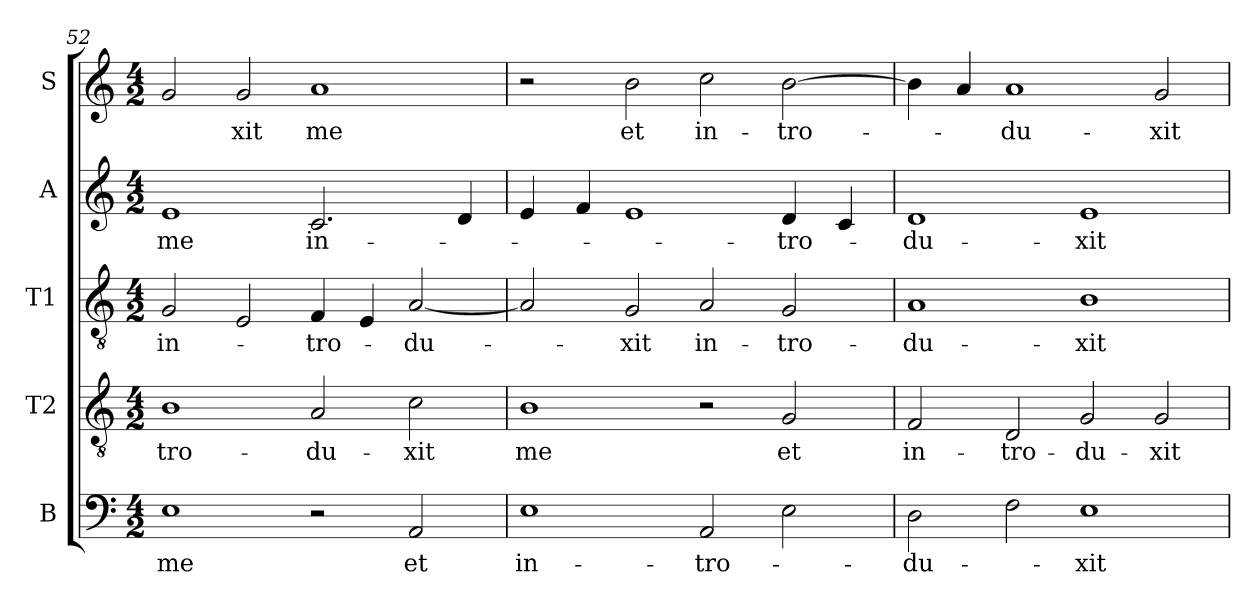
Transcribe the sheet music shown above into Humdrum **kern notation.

**kern	**text	**kern	**text	**kern	**text	**kern	**text	**kern	**text
*part5	*part5	*part4	*part4	*part3	*part3	*part2	*part2	*part1	*part1
*staff5	*staff5	*staff4	*staff4	*staff3	*staff3	*staff2	*staff2	*staff1	*staff1
*I"B	*	*I"T2	*	*I"T1	*	*I"A	*	*I"S	*
*clefF4	*	*clefGv2	*	*clefGv2	*	*clefG2	*	*clefG2	*
*M4/2	*	*M4/2	*	*M4/2	*	*M4/2	*	*M4/2	*
=52	=52	=52	=52	=52	=52	=52	=52	=52	=52
!	!LO:LY:b:cj	!	!LO:LY:b:cj	!	!LO:LY:b:cj	!	!LO:LY:b:cj	!	!
1E	me	1B	-tro-	2G/	in-	1e	me	2g/	.
!	!	!	!	!	!	!	!	!	!LO:LY:b:cj
.	.	.	.	2E/	.	.	.	2g/	-xit
!	!	!	!LO:LY:b:cj	!	!LO:LY:b:cj	!	!LO:LY:b:cj	!	!LO:LY:b:cj
2r	.	2A/	-du-	4F/	-tro-	2.c/	in-	1a	me
.	.	.	.	4E/	.	.	.	.	.
!	!LO:LY:b:cj	!	!LO:LY:b:cj	!	!LO:LY:b:cj	!	!	!	!
2AA/	et	2c\	-xit	[>2A/	-du-	.	.	.	.
.	.	.	.	.	.	4d/	.	.	.
!!LO:LB:g=z
=53	=53	=53	=53	=53	=53	=53	=53	=53	=53
!	!LO:LY:b:cj	!	!LO:LY:b:cj	!	!	!	!	!	!
*	*	*	*	*^	*	*	*	*	*
1E	in-	1B	me	2A/]	64ryy	.	4e/	.	2r	.
.	.	.	.	.	1ryy	.	.	.	.	.
.	.	.	.	.	.	.	4f/	.	.	.
!	!	!	!	!	!	!LO:LY:b:cj	!	!	!	!LO:LY:b:cj
.	.	.	.	2G/	.	-xit	1e	.	2b\	et
!	!LO:LY:b:cj	!	!	!	!	!LO:LY:b:cj	!	!	!	!LO:LY:b:cj
2AA/	-tro-	2r	.	2A/	.	in-	.	.	2cc\	in-
.	.	.	.	.	2ryy	.	.	.	.	.
!	!	!	!LO:LY:b:cj	!	!	!LO:LY:b:cj	!	!LO:LY:b:cj	!	!LO:LY:b
2E\	.	2G/	et	2G/	.	-tro-	4d/	-tro-	[>2b\	-tro-
.	.	.	.	.	4ryy	.	.	.	.	.
.	.	.	.	.	.	.	4c/	.	.	.
.	.	.	.	.	8...ryy	.	.	.	.	.
=54	=54	=54	=54	=54	=54	=54	=54	=54	=54	=54
!	!LO:LY:b:cj	!	!LO:LY:b:cj	!	!	!LO:LY:b:cj	!	!LO:LY:b:cj	!	!
*	*	*	*	*v	*v	*	*	*	*	*
2D\	-du-	2F/	in-	1A	-du-	1d	-du-	4b\]	.
.	.	.	.	.	.	.	.	4a/	.
!	!	!	!LO:LY:b:rj	!	!	!	!	!	!LO:LY:b:cj
2F\	.	2D/	-tro-	.	.	.	.	1a	-du-
!	!LO:LY:b:cj	!	!LO:LY:b:cj	!	!LO:LY:b:cj	!	!LO:LY:b:cj	!	!
1E	-xit	2G/	-du-	1B	-xit	1e	-xit	.	.
!	!	!	!LO:LY:b:cj	!	!	!	!	!	!LO:LY:b:cj
.	.	2G/	-xit	.	.	.	.	2g/	-xit
=	=	=	=	=	=	=	=	=	=
*-	*-	*-	*-	*-	*-	*-	*-	*-	*-
